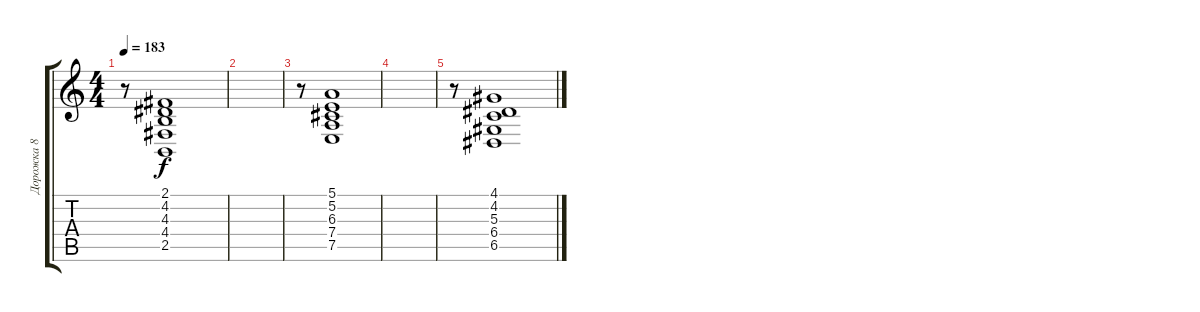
\track ("Дорожка 8" "Дорожка 8") {instrument pad8sweep}
\staff {score tabs}
\tuning (E4 B3 G3 D3 A2 E2) {hide}
\ts (4 4)
\tempo 183
\clef g2
\ks c
r.8{dy f} (2.1 4.2 4.3 4.4 2.5).1 |
|
r.8 (5.1 5.2 6.3 7.4 7.5).1 |
|
r.8 (4.1 4.2 5.3 6.4 6.5).1
